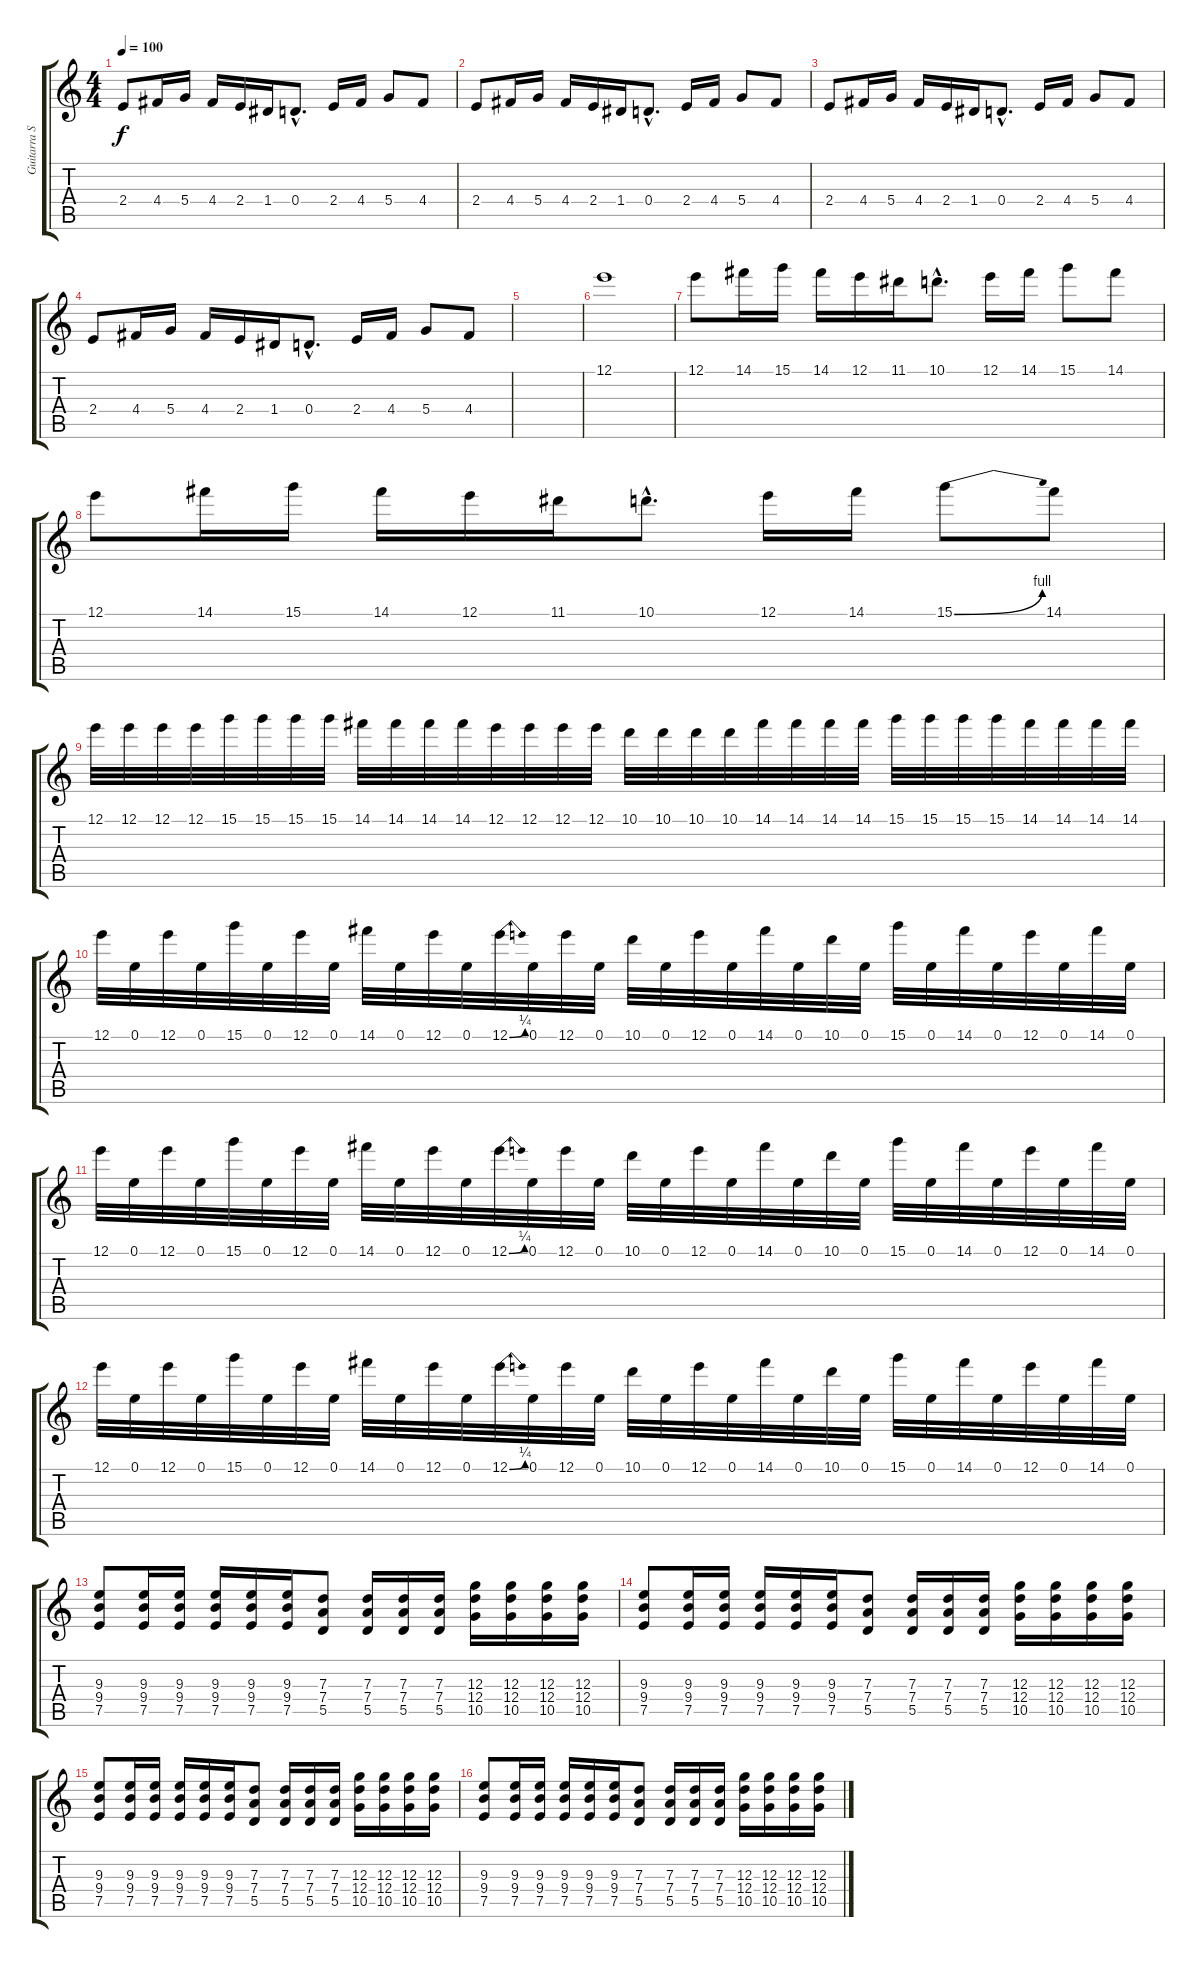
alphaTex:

\track ("Guitarra Solo - Solo Guitar - Danilo P.A" "Guitarra S") {instrument distortionguitar}
\staff {score tabs}
\tuning (E4 B3 G3 D3 A2 E2) {hide}
\ts (4 4)
\tempo 100
\clef g2
\ks c
2.4.8{dy f} 4.4.16 5.4.16 4.4.16 2.4.16 1.4.16 0.4{hac}.8{d} 2.4.16 4.4.16 5.4.8 4.4.8 |
2.4.8 4.4.16 5.4.16 4.4.16 2.4.16 1.4.16 0.4{hac}.8{d} 2.4.16 4.4.16 5.4.8 4.4.8 |
2.4.8 4.4.16 5.4.16 4.4.16 2.4.16 1.4.16 0.4{hac}.8{d} 2.4.16 4.4.16 5.4.8 4.4.8 |
2.4.8 4.4.16 5.4.16 4.4.16 2.4.16 1.4.16 0.4{hac}.8{d} 2.4.16 4.4.16 5.4.8 4.4.8 |
|
12.1.1 |
12.1.8 14.1.16 15.1.16 14.1.16 12.1.16 11.1.16 10.1{hac}.8{d} 12.1.16 14.1.16 15.1.8 14.1.8 |
12.1.8 14.1.16 15.1.16 14.1.16 12.1.16 11.1.16 10.1{hac}.8{d} 12.1.16 14.1.16 15.1{be (bend 0 0 60 4)}.8 14.1.8 |
12.1.32 12.1.32 12.1.32 12.1.32 15.1.32 15.1.32 15.1.32 15.1.32 14.1.32 14.1.32 14.1.32 14.1.32 12.1.32 12.1.32 12.1.32 12.1.32 10.1.32 10.1.32 10.1.32 10.1.32 14.1.32 14.1.32 14.1.32 14.1.32 15.1.32 15.1.32 15.1.32 15.1.32 14.1.32 14.1.32 14.1.32 14.1.32 |
12.1.32 0.1.32 12.1.32 0.1.32 15.1.32 0.1.32 12.1.32 0.1.32 14.1.32 0.1.32 12.1.32 0.1.32 12.1{be (bend 0 0 60 1)}.32 0.1.32 12.1.32 0.1.32 10.1.32 0.1.32 12.1.32 0.1.32 14.1.32 0.1.32 10.1.32 0.1.32 15.1.32 0.1.32 14.1.32 0.1.32 12.1.32 0.1.32 14.1.32 0.1.32 |
12.1.32 0.1.32 12.1.32 0.1.32 15.1.32 0.1.32 12.1.32 0.1.32 14.1.32 0.1.32 12.1.32 0.1.32 12.1{be (bend 0 0 60 1)}.32 0.1.32 12.1.32 0.1.32 10.1.32 0.1.32 12.1.32 0.1.32 14.1.32 0.1.32 10.1.32 0.1.32 15.1.32 0.1.32 14.1.32 0.1.32 12.1.32 0.1.32 14.1.32 0.1.32 |
12.1.32 0.1.32 12.1.32 0.1.32 15.1.32 0.1.32 12.1.32 0.1.32 14.1.32 0.1.32 12.1.32 0.1.32 12.1{be (bend 0 0 60 1)}.32 0.1.32 12.1.32 0.1.32 10.1.32 0.1.32 12.1.32 0.1.32 14.1.32 0.1.32 10.1.32 0.1.32 15.1.32 0.1.32 14.1.32 0.1.32 12.1.32 0.1.32 14.1.32 0.1.32 |
(9.3 9.4 7.5).8 (9.3 9.4 7.5).16 (9.3 9.4 7.5).16 (9.3 9.4 7.5).16 (9.3 9.4 7.5).16 (9.3 9.4 7.5).16 (7.3 7.4 5.5).8 (7.3 7.4 5.5).16 (7.3 7.4 5.5).16 (7.3 7.4 5.5).16 (12.3 12.4 10.5).16 (12.3 12.4 10.5).16 (12.3 12.4 10.5).16 (12.3 12.4 10.5).16 |
(9.3 9.4 7.5).8 (9.3 9.4 7.5).16 (9.3 9.4 7.5).16 (9.3 9.4 7.5).16 (9.3 9.4 7.5).16 (9.3 9.4 7.5).16 (7.3 7.4 5.5).8 (7.3 7.4 5.5).16 (7.3 7.4 5.5).16 (7.3 7.4 5.5).16 (12.3 12.4 10.5).16 (12.3 12.4 10.5).16 (12.3 12.4 10.5).16 (12.3 12.4 10.5).16 |
(9.3 9.4 7.5).8 (9.3 9.4 7.5).16 (9.3 9.4 7.5).16 (9.3 9.4 7.5).16 (9.3 9.4 7.5).16 (9.3 9.4 7.5).16 (7.3 7.4 5.5).8 (7.3 7.4 5.5).16 (7.3 7.4 5.5).16 (7.3 7.4 5.5).16 (12.3 12.4 10.5).16 (12.3 12.4 10.5).16 (12.3 12.4 10.5).16 (12.3 12.4 10.5).16 |
(9.3 9.4 7.5).8 (9.3 9.4 7.5).16 (9.3 9.4 7.5).16 (9.3 9.4 7.5).16 (9.3 9.4 7.5).16 (9.3 9.4 7.5).16 (7.3 7.4 5.5).8 (7.3 7.4 5.5).16 (7.3 7.4 5.5).16 (7.3 7.4 5.5).16 (12.3 12.4 10.5).16 (12.3 12.4 10.5).16 (12.3 12.4 10.5).16 (12.3 12.4 10.5).16
